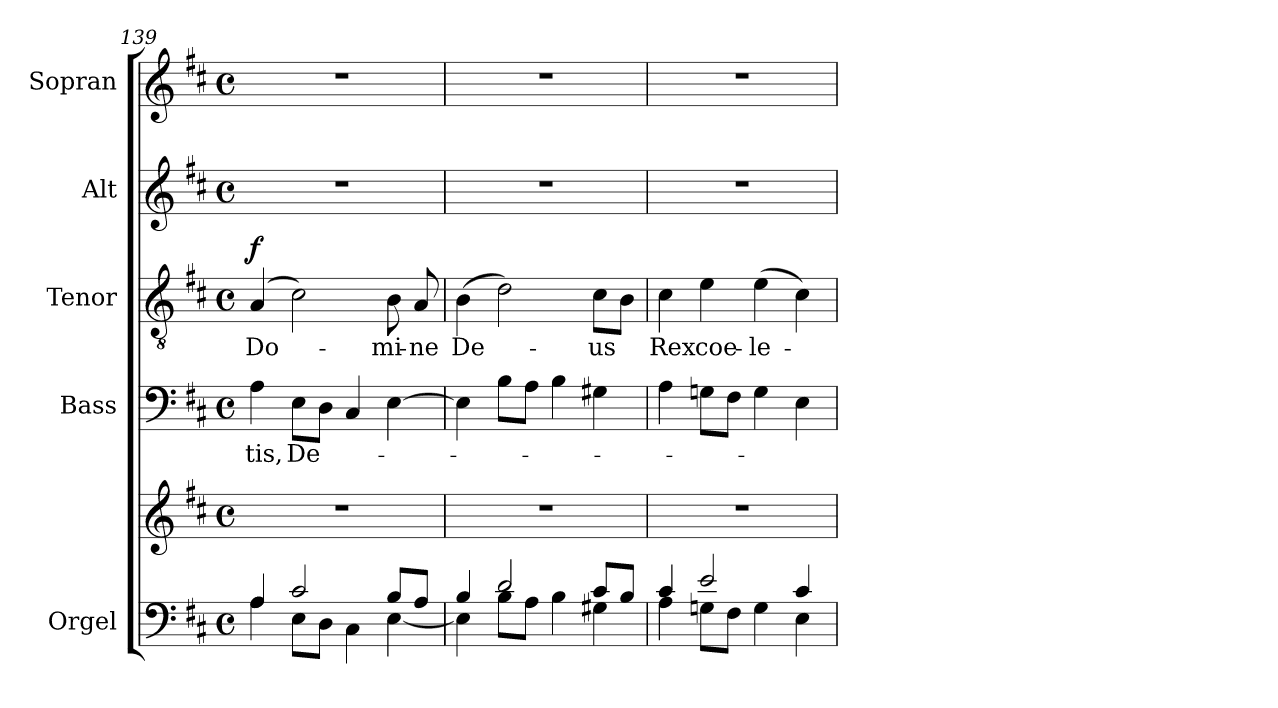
**kern	**kern	**kern	**text	**kern	**text	**dynam	**kern	**kern
*part5	*part5	*part4	*part4	*part3	*part3	*part3	*part2	*part1
*staff6	*staff5	*staff4	*staff4	*staff3	*staff3	*staff3	*staff2	*staff1
*I"Orgel	*	*I"Bass	*	*I"Tenor	*	*	*I"Alt	*I"Sopran
*I'Org.	*	*I'B.	*	*I'T.	*	*	*I'A.	*I'S.
*clefF4	*clefG2	*clefF4	*	*clefGv2	*	*	*clefG2	*clefG2
*k[f#c#]	*k[f#c#]	*k[f#c#]	*	*k[f#c#]	*	*	*k[f#c#]	*k[f#c#]
*D:	*D:	*D:	*	*D:	*	*	*D:	*D:
*M4/4	*M4/4	*M4/4	*	*M4/4	*	*	*M4/4	*M4/4
*met(c)	*met(c)	*met(c)	*	*met(c)	*	*	*met(c)	*met(c)
=139	=139	=139	=139	=139	=139	=139	=139	=139
*^	*	*	*	*	*	*	*	*
!	!	!	!	!LO:LY:b	!	!LO:LY:b	!LO:DY:a	!	!
4A/	4A\	1r	4A\	-tis,	(4A/	Do-	f	1r	1r
!	!	!	!	!LO:LY:b	!	!	!	!	!
2c#/	8E\L	.	8E\L	De-	2c#\)	.	.	.	.
.	8D\J	.	8D\J	.	.	.	.	.	.
.	4C#\	.	4C#/	.	.	.	.	.	.
!	!	!	!	!	!	!LO:LY:b	!	!	!
8B/L	[<4E\	.	[4E\	.	8B\	-mi-	.	.	.
!	!	!	!	!	!	!LO:LY:b	!	!	!
8A/J	.	.	.	.	8A/	-ne	.	.	.
=140	=140	=140	=140	=140	=140	=140	=140	=140	=140
!	!	!	!	!	!	!LO:LY:b	!	!	!
4B/	4E\]	1r	4E\]	.	(>4B\	De-	.	1r	1r
2d/	8B\L	.	8B\L	.	2d\)	.	.	.	.
.	8A\J	.	8A\J	.	.	.	.	.	.
.	4B\	.	4B\	.	.	.	.	.	.
!	!	!	!	!	!	!LO:LY:b	!	!	!
8c#/L	4G#X\	.	4G#X\	.	8c#\L	-us	.	.	.
8B/J	.	.	.	.	8B\J	.	.	.	.
=141	=141	=141	=141	=141	=141	=141	=141	=141	=141
!	!	!	!	!	!	!LO:LY:b	!	!	!
4c#/	4A\	1r	4A\	.	4c#\	Rex	.	1r	1r
!	!	!	!	!	!	!LO:LY:b	!	!	!
2e/	8Gn\L	.	8Gn\L	.	4e\	coe-	.	.	.
.	8F#\J	.	8F#\J	.	.	.	.	.	.
!	!	!	!	!	!	!LO:LY:b	!	!	!
.	4G\	.	4G\	.	(>4e\	-le-	.	.	.
4c#/	4E\	.	4E\	.	4c#\)	.	.	.	.
*v	*v	*	*	*	*	*	*	*	*
=	=	=	=	=	=	=	=	=
*-	*-	*-	*-	*-	*-	*-	*-	*-
